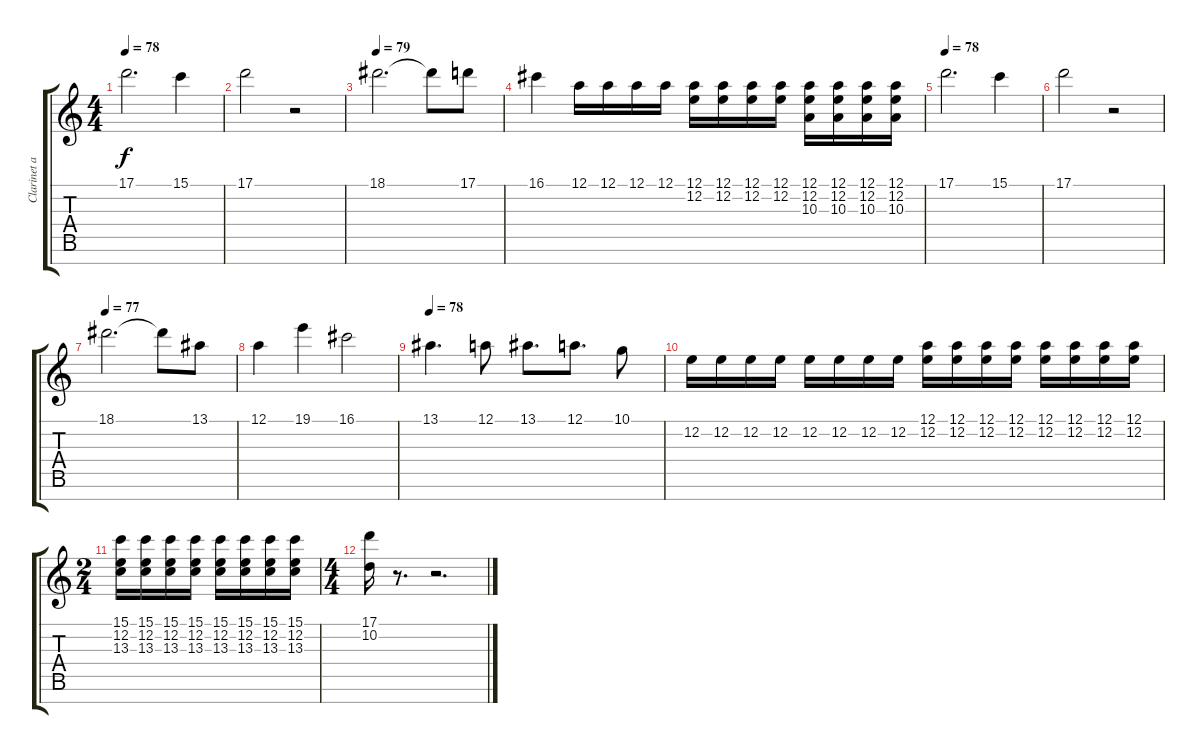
\track ("Clarinet and/or Effects" "Clarinet a") {instrument tremolostrings}
\staff {score tabs}
\tuning (A4 E4 B3 G3 D3 A2 E2) {hide}
\ts (4 4)
\tempo 78
\clef g2
\ks c
17.1.2{d dy f} 15.1.4 |
17.1.2 r.2 |
\tempo 79
18.1.2{d} 18.1{t}.8 17.1.8 |
16.1.4 12.1.16{volume 3} 12.1.16{volume 9} 12.1.16 12.1.16 (12.1 12.2).16 (12.1 12.2).16 (12.1 12.2).16 (12.1 12.2).16 (12.1 12.2 10.3).16 (12.1 12.2 10.3).16 (12.1 12.2 10.3).16 (12.1 12.2 10.3).16 |
\tempo 78
17.1.2{d} 15.1.4 |
17.1.2 r.2 |
\tempo 77
18.1.2{d} 18.1{t}.8 13.1.8 |
12.1.4 19.1.4 16.1.2 |
\tempo 78
13.1.4{d} 12.1.8 13.1.8{d} 12.1.8{d} 10.1.8 |
12.2.16{volume 3} 12.2.16{volume 8} 12.2.16 12.2.16 12.2.16 12.2.16 12.2.16 12.2.16 (12.1 12.2).16 (12.1 12.2).16 (12.1 12.2).16 (12.1 12.2).16 (12.1 12.2).16 (12.1 12.2).16 (12.1 12.2).16 (12.1 12.2).16 |
\ts (2 4)
(15.1 12.2 13.3).16 (15.1 12.2 13.3).16 (15.1 12.2 13.3).16 (15.1 12.2 13.3).16 (15.1 12.2 13.3).16 (15.1 12.2 13.3).16 (15.1 12.2 13.3).16 (15.1 12.2 13.3).16 |
\ts (4 4)
(17.1 10.2).16 r.8{d} r.2{d}
